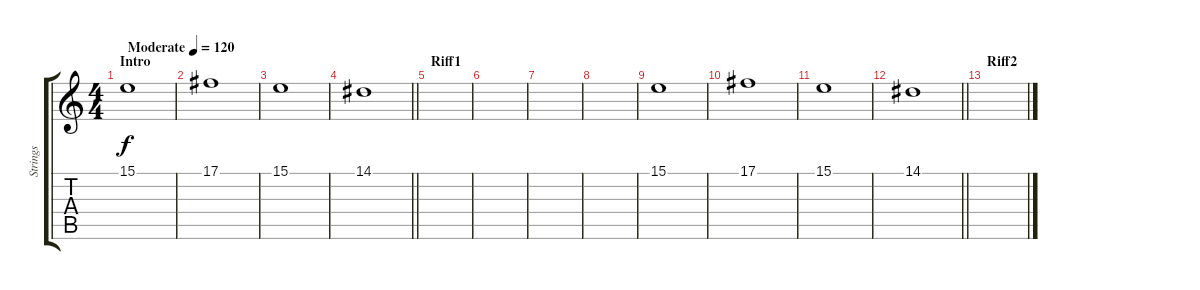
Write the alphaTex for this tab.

\track ("Strings" "Strings") {instrument stringensemble1}
\staff {score tabs}
\tuning (Db4 Ab3 E3 B2 Gb2 Db2) {hide}
\ts (4 4)
\section ("" "Intro")
\tempo (120 "Moderate")
\tempo 108
\tempo (120 "Moderate")
\clef g2
\ks c
15.1.1{dy f volume 8 instrument stringensemble1} |
17.1.1 |
15.1.1 |
\barLineRight lightlight
14.1.1 |
\section ("" "Riff1")
|
|
|
|
15.1.1 |
17.1.1 |
15.1.1 |
\barLineRight lightlight
14.1.1 |
\section ("" "Riff2")
